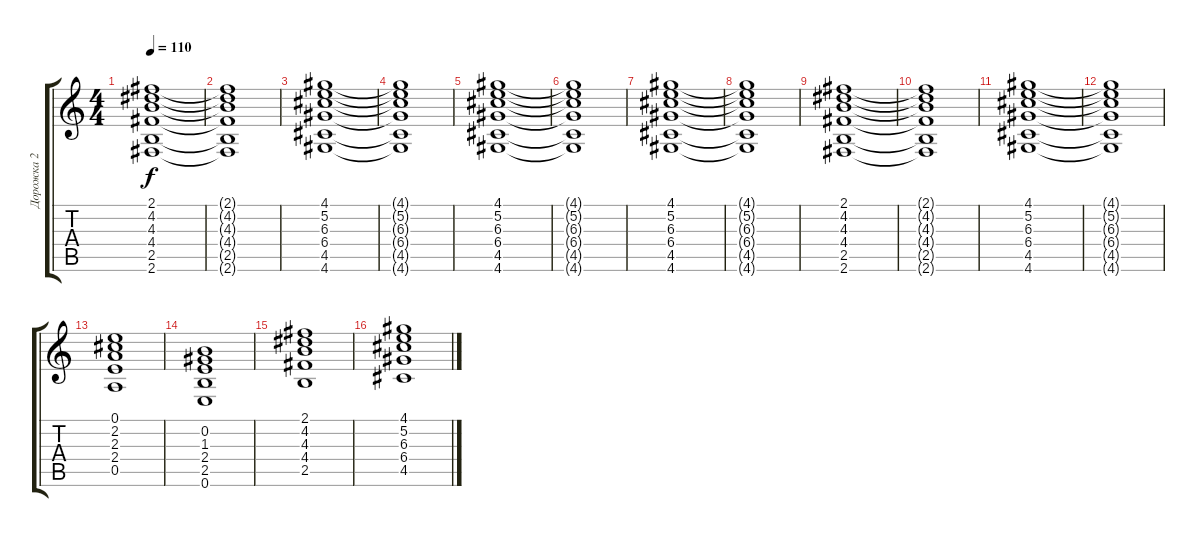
\track ("Дорожка 2" "Дорожка 2") {instrument electricguitarjazz}
\staff {score tabs}
\tuning (E4 B3 G3 D3 A2 E2) {hide}
\ts (4 4)
\tempo 110
\clef g2
\ks c
(2.1 4.2 4.3 4.4 2.5 2.6).1{dy f} |
(2.1{t} 4.2{t} 4.3{t} 4.4{t} 2.5{t} 2.6{t}).1 |
(4.1 5.2 6.3 6.4 4.5 4.6).1 |
(4.1{t} 5.2{t} 6.3{t} 6.4{t} 4.5{t} 4.6{t}).1 |
(4.1 5.2 6.3 6.4 4.5 4.6).1 |
(4.1{t} 5.2{t} 6.3{t} 6.4{t} 4.5{t} 4.6{t}).1 |
(4.1 5.2 6.3 6.4 4.5 4.6).1 |
(4.1{t} 5.2{t} 6.3{t} 6.4{t} 4.5{t} 4.6{t}).1 |
(2.1 4.2 4.3 4.4 2.5 2.6).1 |
(2.1{t} 4.2{t} 4.3{t} 4.4{t} 2.5{t} 2.6{t}).1 |
(4.1 5.2 6.3 6.4 4.5 4.6).1 |
(4.1{t} 5.2{t} 6.3{t} 6.4{t} 4.5{t} 4.6{t}).1 |
(0.1 2.2 2.3 2.4 0.5).1 |
(0.2 1.3 2.4 2.5 0.6).1 |
(2.1 4.2 4.3 4.4 2.5).1 |
(4.1 5.2 6.3 6.4 4.5).1
